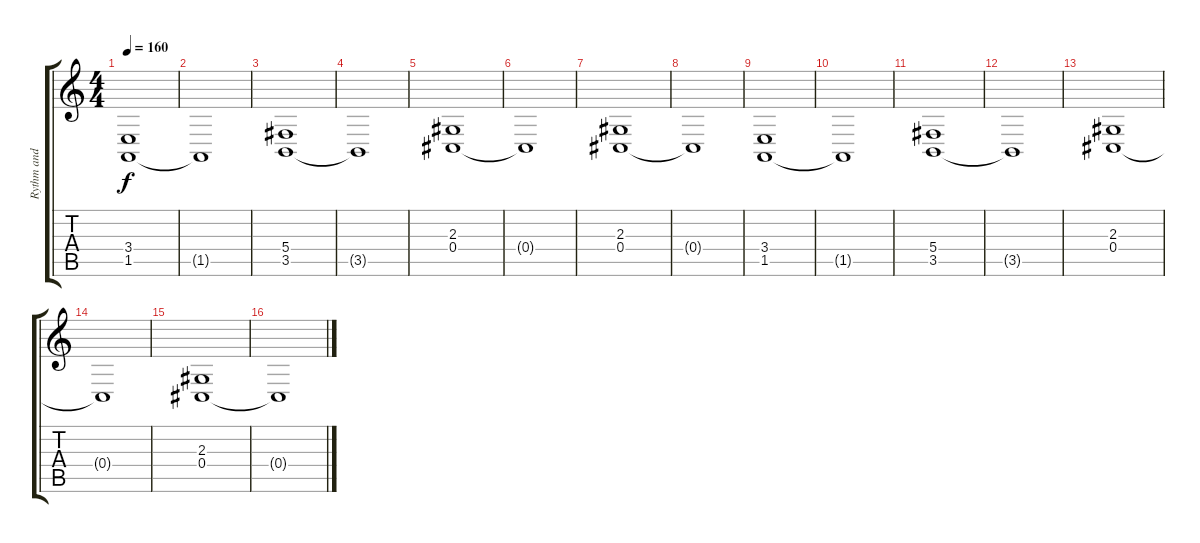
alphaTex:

\track ("Rythm and Harmony (Everton  Andrade)" "Rythm and ") {instrument stringensemble2}
\staff {score tabs}
\tuning (Eb4 Bb3 Gb3 Db3 Ab2 Eb2) {hide}
\ts (4 4)
\tempo 160
\clef g2
\ks c
(3.4 1.5).1{dy f} |
1.5{t}.1 |
(5.4 3.5).1 |
3.5{t}.1 |
(2.3 0.4).1 |
0.4{t}.1 |
(2.3 0.4).1 |
0.4{t}.1 |
(3.4 1.5).1 |
1.5{t}.1 |
(5.4 3.5).1 |
3.5{t}.1 |
(2.3 0.4).1 |
0.4{t}.1 |
(2.3 0.4).1 |
0.4{t}.1
